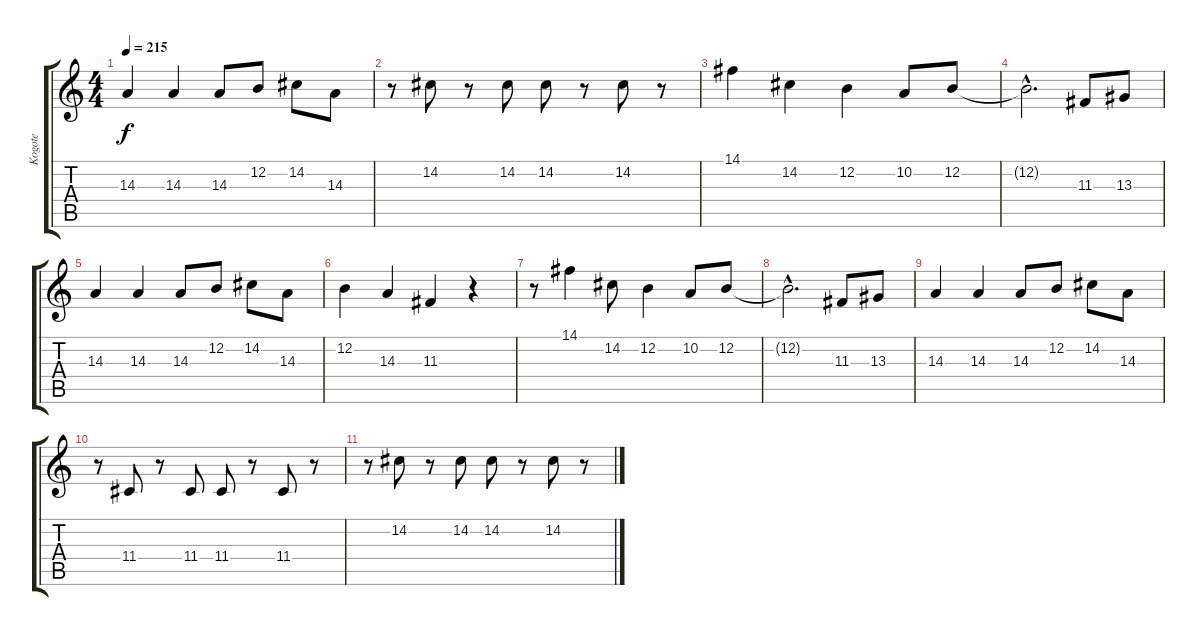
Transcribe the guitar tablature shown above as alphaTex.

\track ("Kogote" "Kogote") {instrument trumpet}
\staff {score tabs}
\tuning (E4 B3 G3 D3 A2 E2) {hide}
\ts (4 4)
\tempo 215
\clef g2
\ks c
14.3.4{dy f} 14.3.4 14.3.8 12.2.8 14.2.8 14.3.8 |
r.8 14.2.8 r.8 14.2.8 14.2.8 r.8 14.2.8 r.8 |
14.1.4 14.2.4 12.2.4 10.2.8 12.2.8 |
12.2{hac t}.2{d} 11.3.8 13.3.8 |
14.3.4 14.3.4 14.3.8 12.2.8 14.2.8 14.3.8 |
12.2.4 14.3.4 11.3.4 r.4 |
r.8 14.1.4 14.2.8 12.2.4 10.2.8 12.2.8 |
12.2{hac t}.2{d} 11.3.8 13.3.8 |
14.3.4 14.3.4 14.3.8 12.2.8 14.2.8 14.3.8 |
r.8 11.4.8 r.8 11.4.8 11.4.8 r.8 11.4.8 r.8 |
r.8 14.2.8 r.8 14.2.8 14.2.8 r.8 14.2.8 r.8
